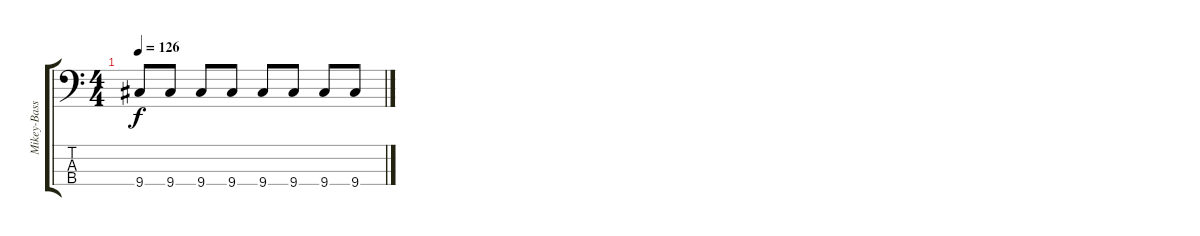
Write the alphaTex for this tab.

\track ("Mikey-Bass" "Mikey-Bass") {instrument electricbassfinger}
\staff {score tabs}
\tuning (G2 D2 A1 E1) {hide}
\ts (4 4)
\tempo 126
\clef f4
\ks c
9.4.8{dy f} 9.4.8 9.4.8 9.4.8 9.4.8 9.4.8 9.4.8 9.4.8
